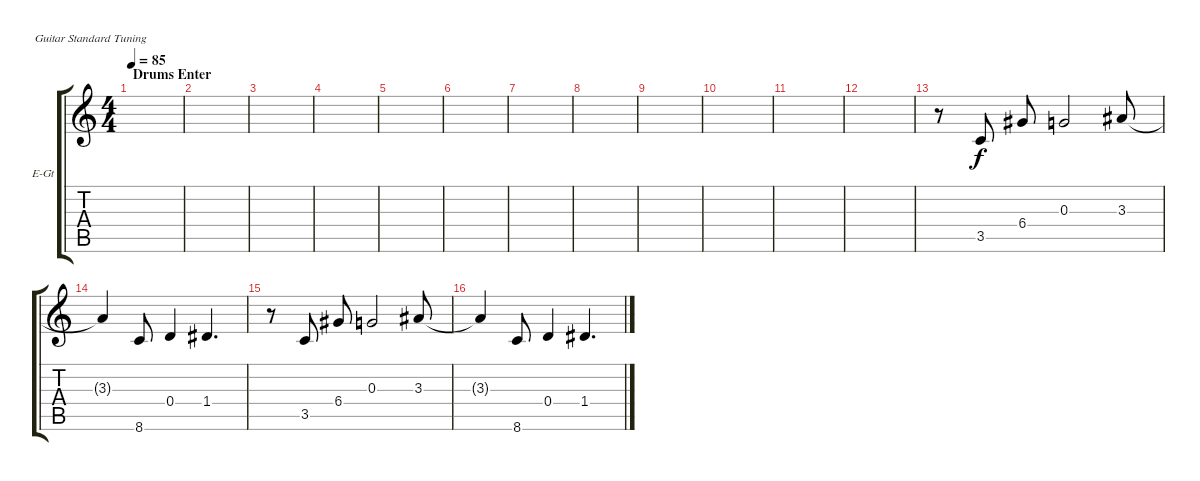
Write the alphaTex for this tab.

\defaultSystemsLayout 4
\bracketExtendMode groupsimilarinstruments
\firstSystemTrackNameOrientation horizontal
\otherSystemsTrackNameOrientation horizontal
\track ("Electric Guitar" "E-Gt") {instrument distortionguitar}
\staff {score tabs}
\tuning (E4 B3 G3 D3 A2 E2)
\ts (4 4)
\section ("" "Drums Enter")
\tempo 85
\clef g2
\scale
0.333333
\ks c
|
\scale
0.333333 |
\scale
0.333333 |
\scale
0.333333 |
\scale
0.333333 |
\scale
0.333333 |
\scale
0.333333 |
\scale
0.333333 |
\scale
0.333333 |
\scale
0.333333 |
\scale
0.333333 |
\scale
0.333333 |
\scale
0.333333 r.8 3.5.8 6.4.8 0.3.2 3.3.8 |
\scale
0.333333 3.3{t}.4 8.6.8 0.4.4 1.4.4{d} |
\scale
0.333333 r.8 3.5.8 6.4.8 0.3.2 3.3.8 |
\scale
0.333333 3.3{t}.4 8.6.8 0.4.4 1.4.4{d}
